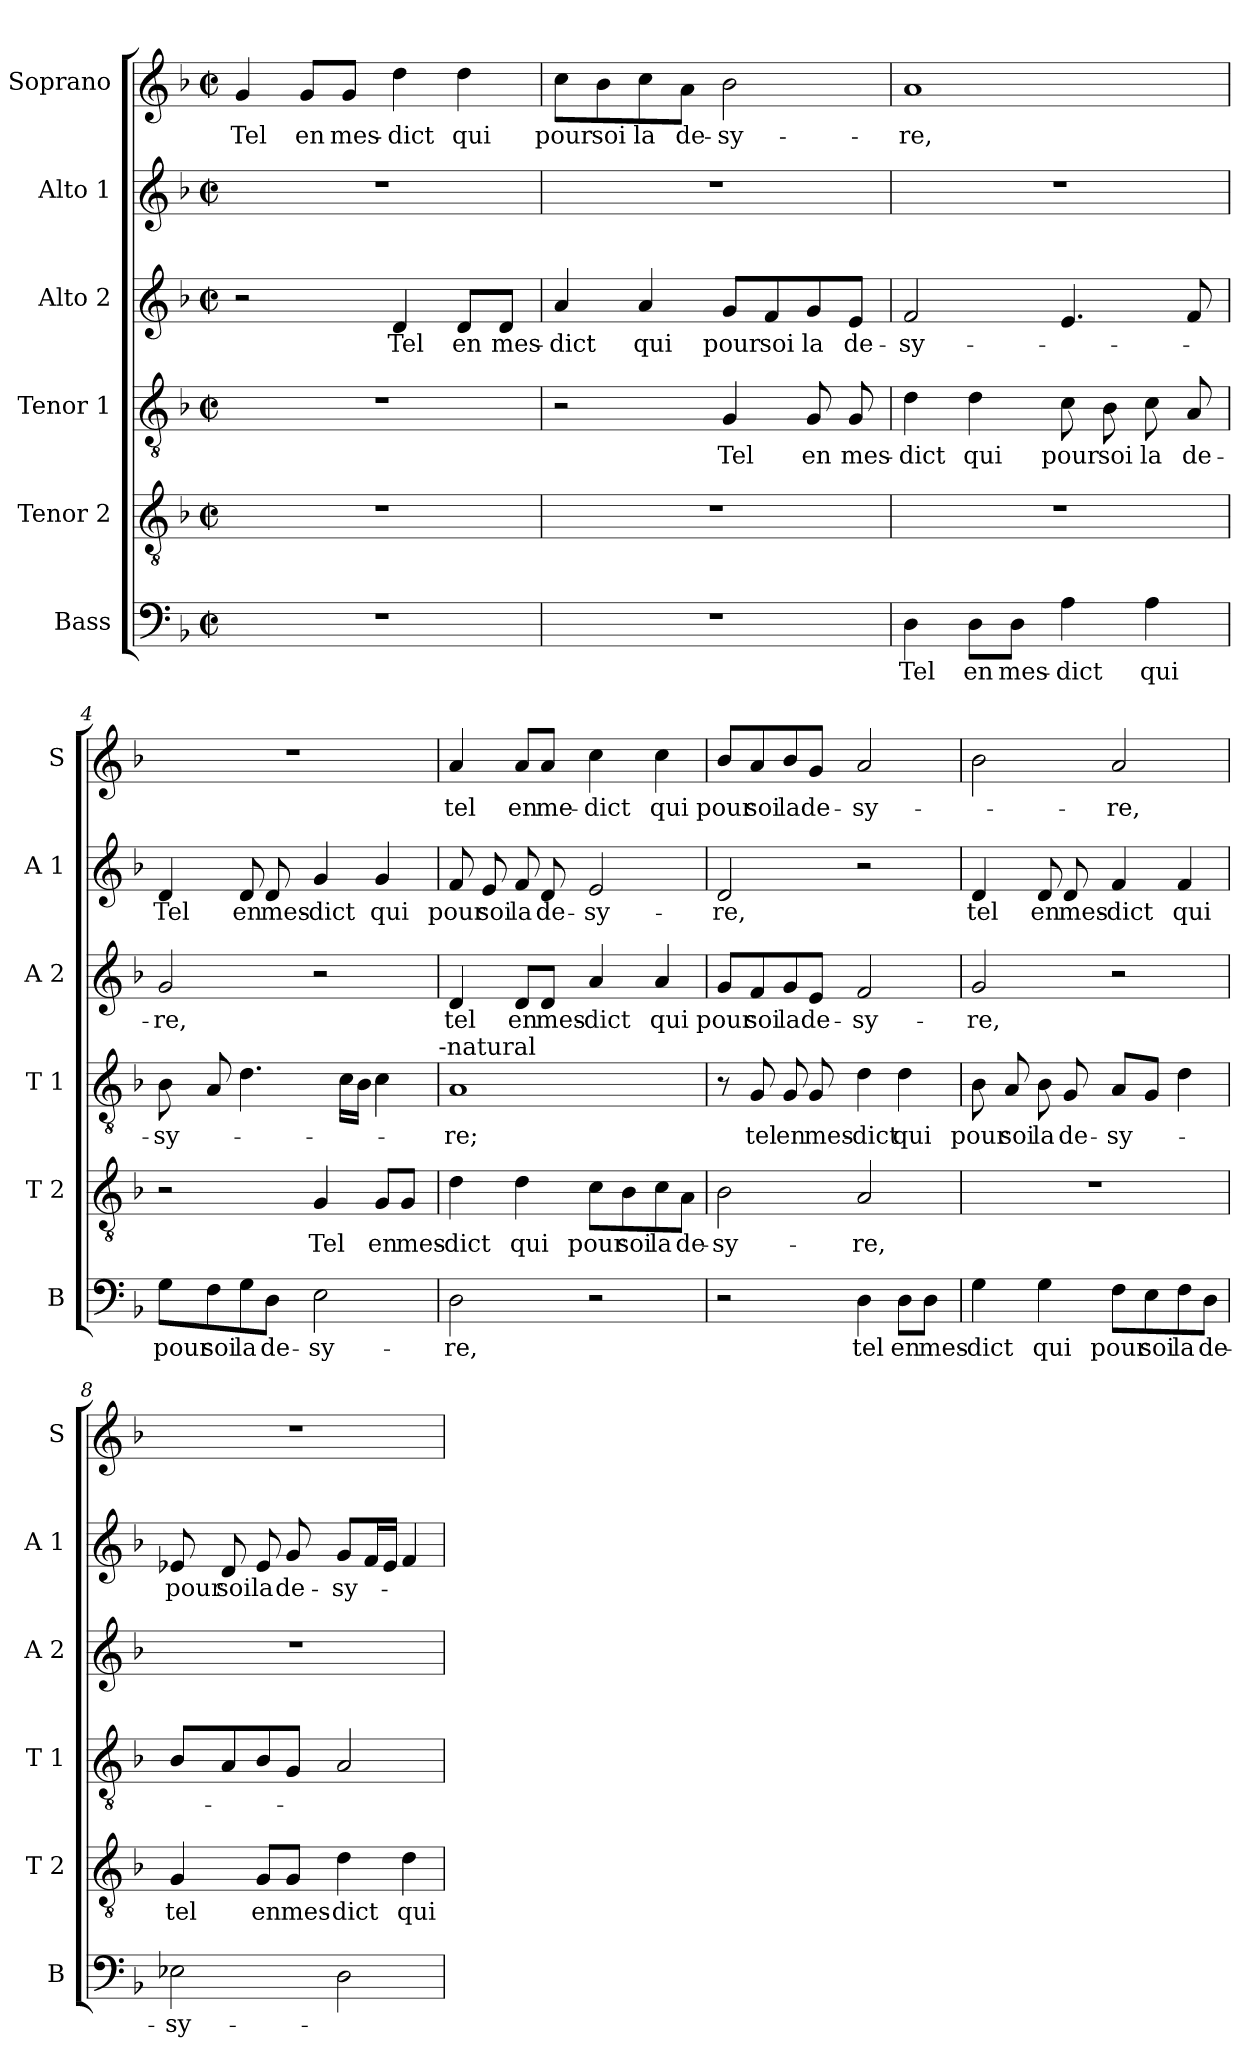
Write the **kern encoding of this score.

**kern	**text	**kern	**text	**kern	**text	**kern	**text	**kern	**text	**kern	**text
*part6	*part6	*part5	*part5	*part4	*part4	*part3	*part3	*part2	*part2	*part1	*part1
*staff6	*staff6	*staff5	*staff5	*staff4	*staff4	*staff3	*staff3	*staff2	*staff2	*staff1	*staff1
*I"Bass	*	*I"Tenor 2	*	*I"Tenor 1	*	*I"Alto 2	*	*I"Alto 1	*	*I"Soprano	*
*I'B	*	*I'T 2	*	*I'T 1	*	*I'A 2	*	*I'A 1	*	*I'S	*
*clefF4	*	*clefGv2	*	*clefGv2	*	*clefG2	*	*clefG2	*	*clefG2	*
*k[b-]	*	*k[b-]	*	*k[b-]	*	*k[b-]	*	*k[b-]	*	*k[b-]	*
*F:	*	*F:	*	*F:	*	*F:	*	*F:	*	*F:	*
*M2/2	*	*M2/2	*	*M2/2	*	*M2/2	*	*M2/2	*	*M2/2	*
*met(c|)	*	*met(c|)	*	*met(c|)	*	*met(c|)	*	*met(c|)	*	*met(c|)	*
=1	=1	=1	=1	=1	=1	=1	=1	=1	=1	=1	=1
1r	.	1r	.	1r	.	2r	.	1r	.	4g/	Tel
.	.	.	.	.	.	.	.	.	.	8g/L	en
.	.	.	.	.	.	.	.	.	.	8g/J	mes-
.	.	.	.	.	.	4d/	Tel	.	.	4dd\	-dict
.	.	.	.	.	.	8d/L	en	.	.	4dd\	qui
.	.	.	.	.	.	8d/J	mes-	.	.	.	.
=2	=2	=2	=2	=2	=2	=2	=2	=2	=2	=2	=2
1r	.	1r	.	2r	.	4a/	-dict	1r	.	8cc\L	pour
.	.	.	.	.	.	.	.	.	.	8b-\	soi
.	.	.	.	.	.	4a/	qui	.	.	8cc\	la
.	.	.	.	.	.	.	.	.	.	8a\J	de-
.	.	.	.	4G/	Tel	8g/L	pour	.	.	2b-\	-sy-
.	.	.	.	.	.	8f/	soi	.	.	.	.
.	.	.	.	8G/	en	8g/	la	.	.	.	.
.	.	.	.	8G/	mes-	8e/J	de-	.	.	.	.
=3	=3	=3	=3	=3	=3	=3	=3	=3	=3	=3	=3
4D\	Tel	1r	.	4d\	-dict	2f/	-sy-	1r	.	1a	-re,
8D\L	en	.	.	4d\	qui	.	.	.	.	.	.
8D\J	mes-	.	.	.	.	.	.	.	.	.	.
4A\	-dict	.	.	8c\	pour	4.e/	.	.	.	.	.
.	.	.	.	8B-\	soi	.	.	.	.	.	.
4A\	qui	.	.	8c\	la	.	.	.	.	.	.
.	.	.	.	8A/	de-	8f/	.	.	.	.	.
=4	=4	=4	=4	=4	=4	=4	=4	=4	=4	=4	=4
8G\L	pour	2r	.	8B-\	-sy-	2g/	-re,	4d/	Tel	1r	.
8F\	soi	.	.	8A/	.	.	.	.	.	.	.
8G\	la	.	.	4.d\	.	.	.	8d/	en	.	.
8D\J	de-	.	.	.	.	.	.	8d/	mes-	.	.
2E\	-sy-	4G/	Tel	.	.	2r	.	4g/	-dict	.	.
.	.	.	.	16c\LL	.	.	.	.	.	.	.
.	.	.	.	16B-\JJ	.	.	.	.	.	.	.
.	.	8G/L	en	4c\	.	.	.	4g/	qui	.	.
.	.	8G/J	mes-	.	.	.	.	.	.	.	.
!	!	!	!	!LO:TX:a:t=-natural	!	!	!	!	!	!	!
!!LO:LB:g=z
=5	=5	=5	=5	=5	=5	=5	=5	=5	=5	=5	=5
2D\	-re,	4d\	-dict	1A	-re;	4d/	tel	8f/	pour	4a/	tel
.	.	.	.	.	.	.	.	8e/	soi	.	.
.	.	4d\	qui	.	.	8d/L	en	8f/	la	8a/L	en
.	.	.	.	.	.	8d/J	mes-	8d/	de-	8a/J	me-
2r	.	8c\L	pour	.	.	4a/	-dict	2e/	-sy-	4cc\	-dict
.	.	8B-\	soi	.	.	.	.	.	.	.	.
.	.	8c\	la	.	.	4a/	qui	.	.	4cc\	qui
.	.	8A\J	de-	.	.	.	.	.	.	.	.
=6	=6	=6	=6	=6	=6	=6	=6	=6	=6	=6	=6
2r	.	2B-\	-sy-	8r	.	8g/L	pour	2d/	-re,	8b-/L	pour
.	.	.	.	8G/	tel	8f/	soi	.	.	8a/	soi
.	.	.	.	8G/	en	8g/	la	.	.	8b-/	la
.	.	.	.	8G/	mes-	8e/J	de-	.	.	8g/J	de-
4D\	tel	2A/	-re,	4d\	-dict	2f/	-sy-	2r	.	2a/	-sy-
8D\L	en	.	.	4d\	qui	.	.	.	.	.	.
8D\J	mes-	.	.	.	.	.	.	.	.	.	.
=7	=7	=7	=7	=7	=7	=7	=7	=7	=7	=7	=7
4G\	-dict	1r	.	8B-\	pour	2g/	-re,	4d/	tel	2b-\	.
.	.	.	.	8A/	soi	.	.	.	.	.	.
4G\	qui	.	.	8B-\	la	.	.	8d/	en	.	.
.	.	.	.	8G/	de-	.	.	8d/	mes-	.	.
8F\L	pour	.	.	8A/L	-sy-	2r	.	4f/	-dict	2a/	-re,
8E\	soi	.	.	8G/J	.	.	.	.	.	.	.
8F\	la	.	.	4d\	.	.	.	4f/	qui	.	.
8D\J	de-	.	.	.	.	.	.	.	.	.	.
=8	=8	=8	=8	=8	=8	=8	=8	=8	=8	=8	=8
2E-X\	-sy-	4G/	tel	8B-/L	.	1r	.	8e-X/	pour	1r	.
.	.	.	.	8A/	.	.	.	8d/	soi	.	.
.	.	8G/L	en	8B-/	.	.	.	8e-/	la	.	.
.	.	8G/J	mes-	8G/J	.	.	.	8g/	de-	.	.
2D\	.	4d\	-dict	2A/	.	.	.	8g/L	-sy-	.	.
.	.	.	.	.	.	.	.	16f/L	.	.	.
.	.	.	.	.	.	.	.	16e-/JJ	.	.	.
.	.	4d\	qui	.	.	.	.	4f/	.	.	.
=	=	=	=	=	=	=	=	=	=	=	=
*-	*-	*-	*-	*-	*-	*-	*-	*-	*-	*-	*-
